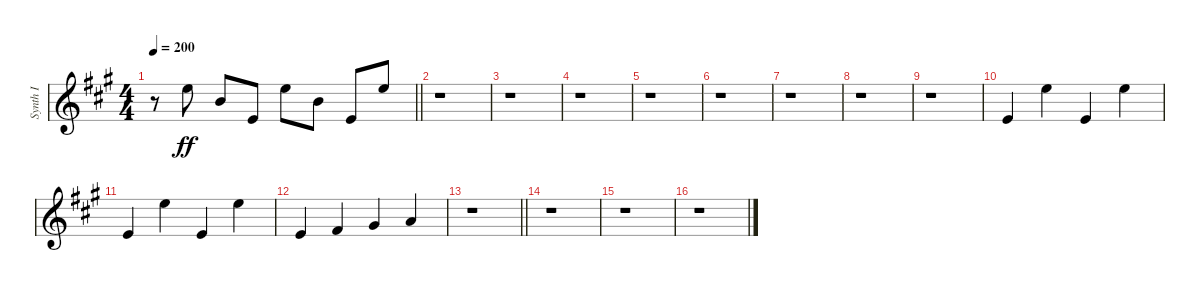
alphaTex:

\track ("Synth I" "Synth I") {instrument lead2sawtooth}
\staff {score}
\tuning (E4 B3 G3 D3 A2 E2 B1) {hide}
\ts (4 4)
\tempo 200
\clef g2
\barLineRight lightlight
\ks a
r.8{dy ff} 12.1.8 7.1.8 0.1.8 12.1.8 7.1.8 0.1.8 12.1.8 |
\section ("" "")
r.1 |
r.1 |
r.1 |
r.1 |
r.1 |
r.1 |
r.1 |
r.1 |
0.1.4 12.1.4 0.1.4 12.1.4 |
0.1.4 12.1.4 0.1.4 12.1.4 |
0.1.4 2.1.4 4.1.4 5.1.4 |
\barLineRight lightlight
r.1 |
\section ("" "")
r.1 |
r.1 |
r.1
